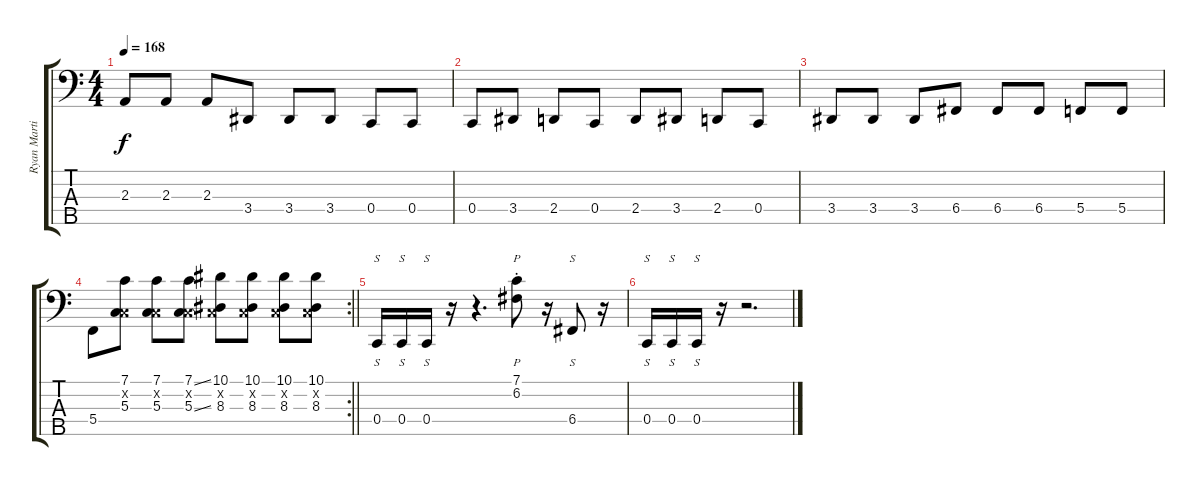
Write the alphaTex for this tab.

\track ("Ryan Martinie" "Ryan Marti") {instrument electricbassfinger}
\staff {score tabs}
\tuning (F2 C2 G1 C1 G0) {hide}
\ts (4 4)
\tempo 168
\clef f4
\ks c
2.3.8{dy f} 2.3.8 2.3.8 3.4.8 3.4.8 3.4.8 0.4.8 0.4.8 |
0.4.8 3.4.8 2.4.8 0.4.8 2.4.8 3.4.8 2.4.8 0.4.8 |
3.4.8 3.4.8 3.4.8 6.4.8 6.4.8 6.4.8 5.4.8 5.4.8 |
\rc 2
\barLineRight lightlight
5.4.8 (7.1 0.2{x} 5.3).8 (7.1 0.2{x} 5.3).8 (7.1{ss} 0.2{x} 5.3{ss}).8 (10.1 0.2{x} 8.3).8 (10.1 0.2{x} 8.3).8 (10.1 0.2{x} 8.3).8 (10.1 0.2{x} 8.3).8 |
0.4.16{s instrument slapbass1} 0.4.16{s} 0.4.16{s} r.16 r.4{d} (7.1{st} 6.2{st}).8{p} r.16 6.4.8{s} r.16 |
0.4.16{s} 0.4.16{s} 0.4.16{s} r.16 r.2{d}
